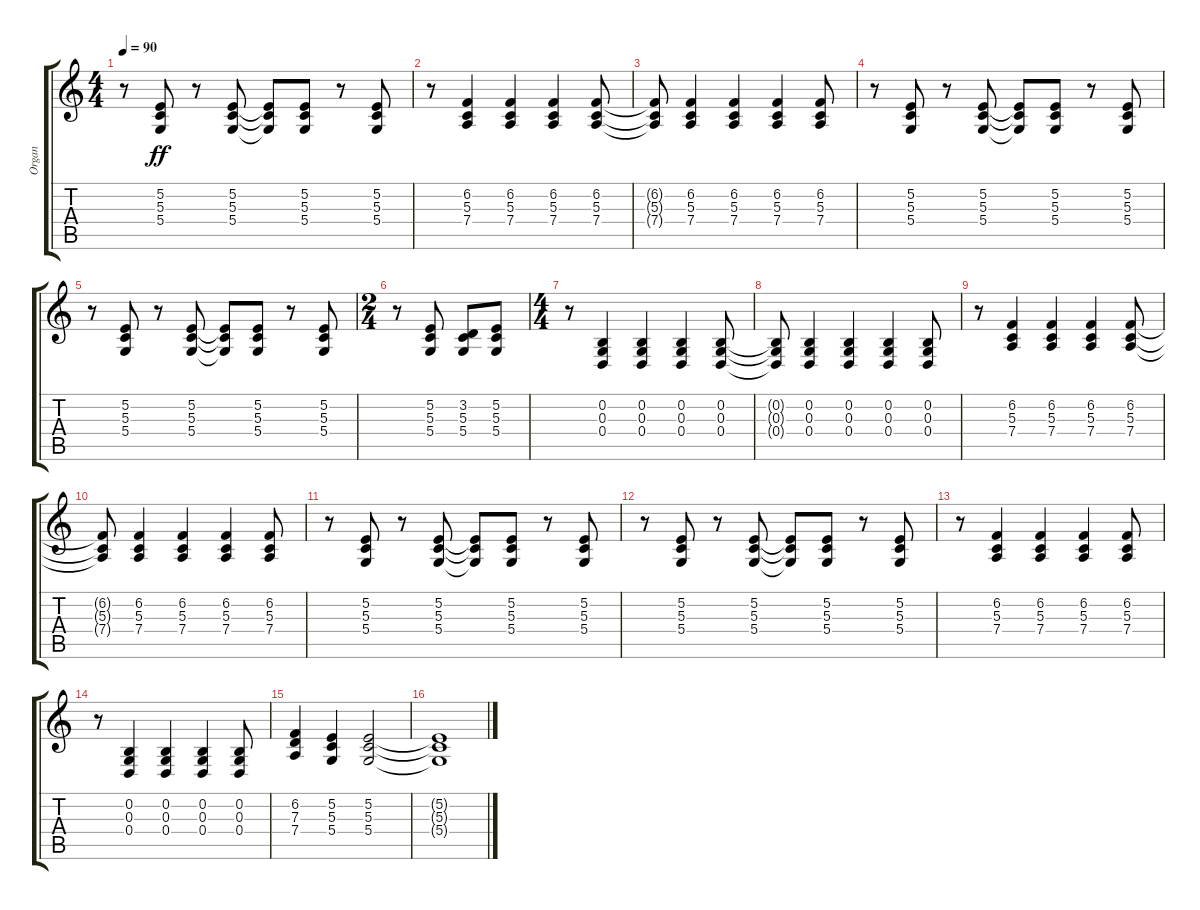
\track ("Organ" "Organ") {instrument tangoaccordion}
\staff {score tabs}
\tuning (E4 B3 G3 D3 A2 E2) {hide}
\ts (4 4)
\tempo 90
\clef g2
\ks c
r.8{dy ff} (5.2 5.3 5.4).8 r.8 (5.2 5.3 5.4).8 (5.2{t} 5.3{t} 5.4{t}).8 (5.2 5.3 5.4).8 r.8 (5.2 5.3 5.4).8 |
r.8 (6.2 5.3 7.4).4 (6.2 5.3 7.4).4 (6.2 5.3 7.4).4 (6.2 5.3 7.4).8 |
(6.2{t} 5.3{t} 7.4{t}).8 (6.2 5.3 7.4).4 (6.2 5.3 7.4).4 (6.2 5.3 7.4).4 (6.2 5.3 7.4).8 |
r.8 (5.2 5.3 5.4).8 r.8 (5.2 5.3 5.4).8 (5.2{t} 5.3{t} 5.4{t}).8 (5.2 5.3 5.4).8 r.8 (5.2 5.3 5.4).8 |
r.8 (5.2 5.3 5.4).8 r.8 (5.2 5.3 5.4).8 (5.2{t} 5.3{t} 5.4{t}).8 (5.2 5.3 5.4).8 r.8 (5.2 5.3 5.4).8 |
\ts (2 4)
r.8 (5.2 5.3 5.4).8 (3.2 5.3 5.4).8 (5.2 5.3 5.4).8 |
\ts (4 4)
r.8 (0.2 0.3 0.4).4 (0.2 0.3 0.4).4 (0.2 0.3 0.4).4 (0.2 0.3 0.4).8 |
(0.2{t} 0.3{t} 0.4{t}).8 (0.2 0.3 0.4).4 (0.2 0.3 0.4).4 (0.2 0.3 0.4).4 (0.2 0.3 0.4).8 |
r.8 (6.2 5.3 7.4).4 (6.2 5.3 7.4).4 (6.2 5.3 7.4).4 (6.2 5.3 7.4).8 |
(6.2{t} 5.3{t} 7.4{t}).8 (6.2 5.3 7.4).4 (6.2 5.3 7.4).4 (6.2 5.3 7.4).4 (6.2 5.3 7.4).8 |
r.8 (5.2 5.3 5.4).8 r.8 (5.2 5.3 5.4).8 (5.2{t} 5.3{t} 5.4{t}).8 (5.2 5.3 5.4).8 r.8 (5.2 5.3 5.4).8 |
r.8 (5.2 5.3 5.4).8 r.8 (5.2 5.3 5.4).8 (5.2{t} 5.3{t} 5.4{t}).8 (5.2 5.3 5.4).8 r.8 (5.2 5.3 5.4).8 |
r.8 (6.2 5.3 7.4).4 (6.2 5.3 7.4).4 (6.2 5.3 7.4).4 (6.2 5.3 7.4).8 |
r.8 (0.2 0.3 0.4).4 (0.2 0.3 0.4).4 (0.2 0.3 0.4).4 (0.2 0.3 0.4).8 |
(6.2 7.3 7.4).4 (5.2 5.3 5.4).4 (5.2 5.3 5.4).2 |
(5.2{t} 5.3{t} 5.4{t}).1
